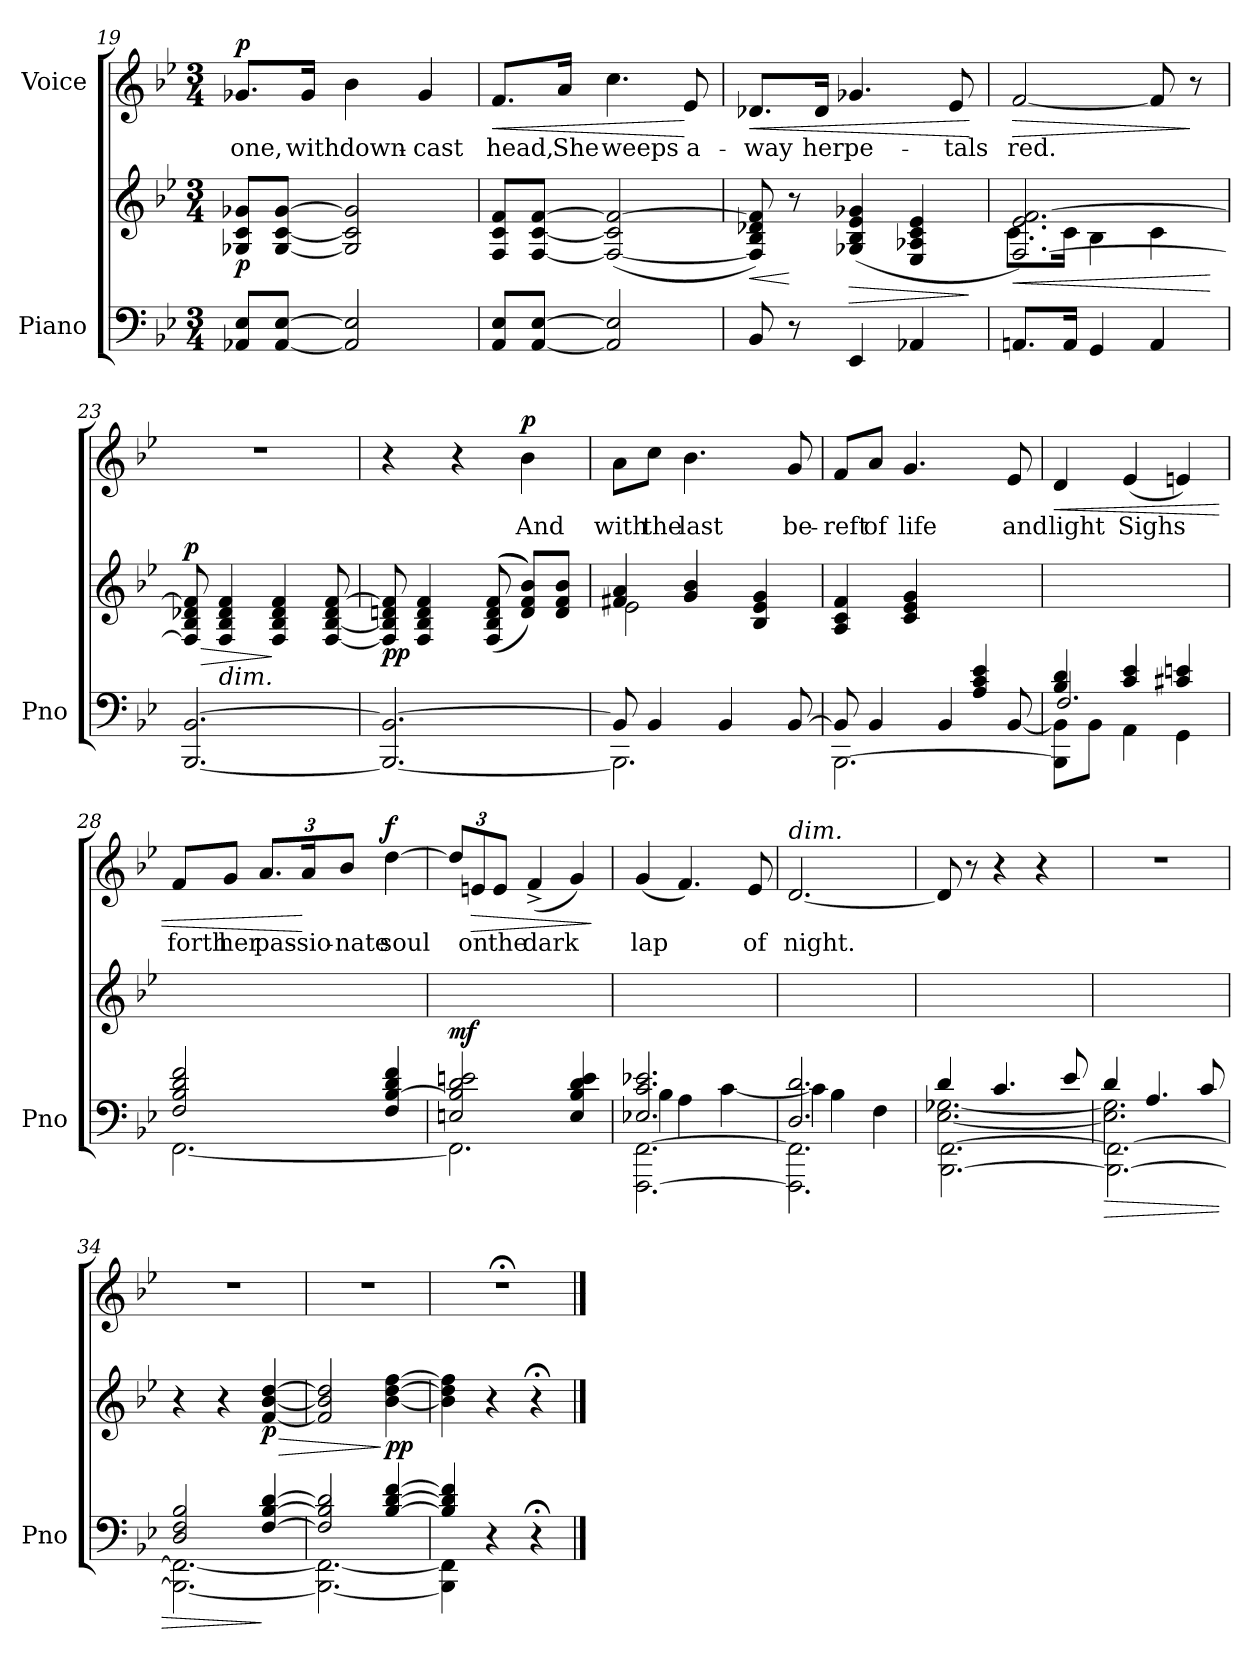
**kern	**kern	**dynam	**kern	**text	**dynam
*part2	*part2	*part2	*part1	*part1	*part1
*staff3	*staff2	*staff2/3	*staff1	*staff1	*staff1
*I"Piano	*	*	*I"Voice	*	*
*I'Pno	*	*	*	*	*
*clefF4	*clefG2	*	*clefG2	*	*
*k[b-e-]	*k[b-e-]	*	*k[b-e-]	*	*
*M3/4	*M3/4	*	*M3/4	*	*
=19	=19	=19	=19	=19	=19
!	!	!LO:DY:b	!	!LO:LY:b	!LO:DY:a
8AA-X/ 8E-/L	8G-X/ 8c/ 8g-X/L	p	8.g-X/L	one,	p
[8AA-/ [8E-/J	[8G-/ [>8c/ [8g-/J	.	.	.	.
!	!	!	!	!LO:LY:b	!
.	.	.	16g-/Jk	with	.
!	!	!	!	!LO:LY:b	!
2AA-/] 2E-/]	2G-/] 2c/] 2g-/]	.	4b-\	down-	.
!	!	!	!	!LO:LY:b	!
.	.	.	4g-/	-cast	.
!!LO:PB:g=z
=20	=20	=20	=20	=20	=20
!	!	!	!	!LO:LY:b	!LO:HP:b
8AA/ 8E-/L	8F/ 8c/ 8f/L	.	8.f/L	head,	<
[8AA/ [8E-/J	[8F/ [8c/ [8f/J	.	.	.	.
!	!	!	!	!LO:LY:b	!
.	.	.	16a/Jk	She	.
!	!	!	!	!LO:LY:b	!
2AA/] 2E-/]	(<2F/_ 2c/] 2f/_	.	4.cc\	weeps	.
!	!	!	!	!LO:LY:b	!
.	.	.	8e-/	a-	[
=21	=21	=21	=21	=21	=21
!	!	!LO:HP:b	!	!LO:LY:b	!LO:HP:b
8BB-/	8F/] 8B-/ 8d-X/ 8f/])	<	8.d-X/L	-way	<
8r	8r	[	.	.	.
!	!	!	!	!LO:LY:b	!
.	.	.	16d-/Jk	her	.
!	!	!LO:HP:b	!	!LO:LY:b	!
4EE-/	(>4G-X/ 4B-/ 4e-/ 4g-X/	>	4.g-X/	pe-	.
4AA-X/	4E-/ 4A-X/ 4c/ 4e-/	.	.	.	.
!	!	!	!	!LO:LY:b	!
.	.	.	8e-/	-tals	.
.	.	]	.	.	[
=22	=22	=22	=22	=22	=22
!	!	!LO:HP:b	!	!LO:LY:b	!LO:HP:b
*	*^	*	*	*	*
8.AAn/L	[<2.F/ 2.e-/ [2.f/)	8.c\L	<	[2f/	red.	>
16AA/Jk	.	16c\Jk	.	.	.	.
4GG/	.	4B-\	.	.	.	.
4AA/	.	4c\	.	8f/]	.	.
.	.	.	.	8r	.	]
*	*v	*v	*	*	*	*
.	.	[	.	.	.
=23	=23	=23	=23	=23	=23
!	!	!LO:HP:b	!	!	!
!	!	!LO:DY:n=1:a	!	!	!
[2.BBB-/ [2.BB-/	8F/] 8B-/ 8d-X/ 8f/]	> p	2.r	.	.
!	!LO:TX:b:i:t=dim.	!	!	!	!
.	4F/ 4B-/ 4d-/ 4f/	.	.	.	.
.	4F/ 4B-/ 4d-/ 4f/	]	.	.	.
.	[8F/ [8B-/ 8d-/ [8f/	.	.	.	.
!!LO:LB:g=z
=24	=24	=24	=24	=24	=24
!	!	!LO:DY:b	!	!	!
2.BBB-/_ 2.BB-/_	8F/] 8B-/] 8dn/ 8f/]	pp	4r	.	.
.	4F/ 4B-/ 4d/ 4f/	.	.	.	.
.	.	.	4r	.	.
.	(<(>(>8F/ 8B-/ 8d/ 8f/	.	.	.	.
!	!	!	!	!LO:LY:b	!LO:DY:a
.	8d/ 8f/ 8b-/L)))	.	4b-\	And	p
.	8d/ 8f/ 8b-/J	.	.	.	.
=25	=25	=25	=25	=25	=25
*^	*^	*	*	*	*
!	!	!	!	!	!	!LO:LY:b	!
8BB-/]	2.BBB-\]	(4f#X/ 4a/	2e-\	.	8a\L	with	.
!	!	!	!	!	!	!LO:LY:b	!
4BB-/	.	.	.	.	8cc\J	the	.
!	!	!	!	!	!	!LO:LY:b	!
.	.	4g/ 4b-/	.	.	4.b-\	last	.
4BB-/	.	.	.	.	.	.	.
.	.	4B-/ 4e-/ 4g/	4ryy	.	.	.	.
!	!	!	!	!	!	!LO:LY:b	!
[8BB-/	.	.	.	.	8g/	be-	.
*	*	*v	*v	*	*	*	*
=26	=26	=26	=26	=26	=26	=26
*	*^	*	*	*	*	*
!	!	!	!	!	!	!LO:LY:b	!
2ryy	8BB-/]	[2.BBB-\	4A/ 4c/ 4f/	.	8f/L	-reft	.
!	!	!	!	!	!	!LO:LY:b	!
.	4BB-/	.	.	.	8a/J	of	.
!	!	!	!	!	!	!LO:LY:b	!
.	.	.	4c/ 4e-/ 4g/	.	4.g/	life	.
.	4BB-/	.	.	.	.	.	.
4A/ 4c/ 4e-/	.	.	4ryy	.	.	.	.
!	!	!	!	!	!	!LO:LY:b	!
.	[8BB-/	.	.	.	8e-/	and	.
=27	=27	=27	=27	=27	=27	=27	=27
!	!	!	!	!	!	!LO:LY:b	!LO:HP:b
4B-/ 4d/)	8BBB-\] 8BB-\]L	2.F/	2.ryy	.	4d/	light	<
.	8BB-\J	.	.	.	.	.	.
!	!	!	!	!	!	!LO:LY:b	!
4c/ 4e-/	4AA\	.	.	.	(4e-/	Sighs	.
4c#X/ 4en/	4GG\	.	.	.	4en/)	.	.
*	*v	*v	*	*	*	*	*
!!LO:LB:g=z
=28	=28	=28	=28	=28	=28	=28
!	!	!	!	!	!LO:LY:b	!
2F/ 2B-/ 2d/ 2f/	[<2.FF\	2.ryy	.	8f/L	forth	.
!	!	!	!	!	!LO:LY:b	!
.	.	.	.	8g/J	her	.
*	*	*	*	*Xbrackettup	*	*
!	!	!	!	!	!LO:LY:b	!
.	.	.	.	12.a/L	pas-	.
!	!	!	!	!	!LO:LY:b	!
.	.	.	.	24a/K	-sio-	[
!	!	!	!	!	!LO:LY:b	!
.	.	.	.	12b-/J	-nate	.
!	!	!	!	!	!LO:LY:b	!LO:DY:a
4F/ [<4B-/ 4d/ 4f/	.	.	.	[4dd\	soul	f
=29	=29	=29	=29	=29	=29	=29
!	!	!	!LO:DY:b	!	!	!
2En/ 2B-/] 2d/ 2en/	2.FF\]	2.ryy	mf	12dd/L]	.	.
!	!	!	!	!	!LO:LY:b	!LO:HP:b
.	.	.	.	12en/	on	>
!	!	!	!	!	!LO:LY:b	!
.	.	.	.	12e/J	the	.
!	!	!	!	!	!LO:LY:b	!
.	.	.	.	(4f^>/	dark	.
4E/ 4B-/ 4d/ 4e/	.	.	.	4g/)	.	.
*v	*v	*	*	*	*	*
.	.	.	.	.	]
=30	=30	=30	=30	=30	=30
*^	*	*	*	*	*
*	*^	*	*	*	*	*
!	!	!	!	!	!	!LO:LY:b	!
2.E-X/ 2.c/ 2.e-X/	4B-\	[2.FFF\ [2.FF\	2.ryy	.	(4g/	lap	.
.	4A\	.	.	.	4.f/)	.	.
.	[<4c\	.	.	.	.	.	.
!	!	!	!	!	!	!LO:LY:b	!
.	.	.	.	.	8e-/	of	.
=31	=31	=31	=31	=31	=31	=31	=31
!	!	!	!	!	!LO:TX:a:i:t=dim.	!	!
!	!	!	!	!	!	!LO:LY:b	!
2.D/ 2.d/	4c\]	2.FFF\] 2.FF\]	2.ryy	.	[2.d/	night.	.
.	4B-\	.	.	.	.	.	.
.	4F\	.	.	.	.	.	.
!!LO:LB:g=z
=32	=32	=32	=32	=32	=32	=32	=32
!	!	!	!	!LO:DY:b=2	!	!	!
!	!	!	!	!LO:DY:n=1:b	!	!	!
4d/	[2.E-\ [2.G-X\	[2.BBB-\ [2.FF\	2.ryy	mf fz	8d/]	.	.
.	.	.	.	.	8r	.	.
4.c/	.	.	.	.	4r	.	.
.	.	.	.	.	4r	.	.
8e-/	.	.	.	.	.	.	.
=33	=33	=33	=33	=33	=33	=33	=33
!	!	!	!	!LO:HP:b=2	!	!	!
4d/	2.E-\] 2.G-\]	2.BBB-\_ 2.FF\_	2.ryy	>	2.r	.	.
4.A/	.	.	.	.	.	.	.
8c/	.	.	.	.	.	.	.
*	*v	*v	*	*	*	*	*
=34	=34	=34	=34	=34	=34	=34
2D/ 2F/ 2B-/	2.BBB-\_ 2.FF\_	4r	.	2.r	.	.
.	.	4r	.	.	.	.
!	!	!	!LO:HP:n=1:b	!	!	!
!	!	!	!LO:DY:n=1:b	!	!	!
[4F/ [4B-/ [4d/	.	[4f/ [4b-/ [4dd/	] > p	.	.	.
=35	=35	=35	=35	=35	=35	=35
2F/] 2B-/] 2d/]	2.BBB-\_ 2.FF\_	2f/] 2b-/] 2dd/]	.	2.r	.	.
!	!	!	!LO:DY:n=1:b	!	!	!
[4B-/ [4d/ [4f/	.	[4b-\ [4dd\ [4ff\	] pp	.	.	.
=36	=36	=36	=36	=36	=36	=36
4B-/] 4d/] 4f/]	4BBB-\] 4FF\]	4b-\] 4dd\] 4ff\]	.	2.r;<	.	.
4r	4ryy	4r	.	.	.	.
4r;<	4ryy	4r;<	.	.	.	.
*v	*v	*	*	*	*	*
==	==	==	==	==	==
*-	*-	*-	*-	*-	*-
